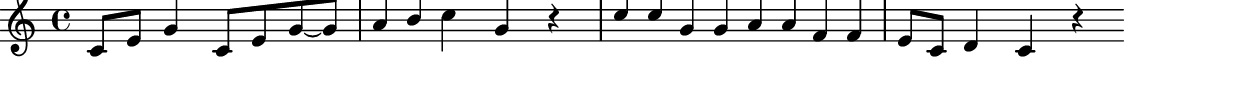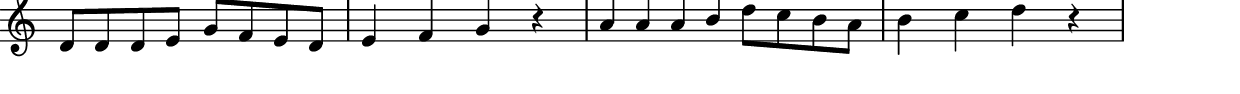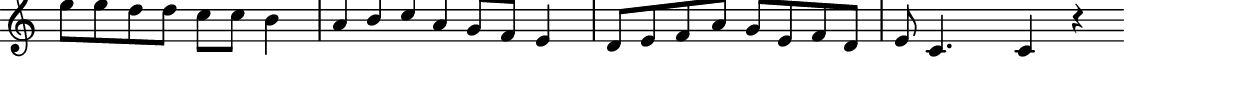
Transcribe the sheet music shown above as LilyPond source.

% MusicXML to Lilypond converter by Kovi

szovegAAA = \lyricmode {  "A" "ma" -- "dár" "fü" -- "tyü" -- "li" "már" "az" "á" -- "gon," "Ma" -- "gyar" "cser" -- "kész" "a" "leg" -- "el" -- "sõ" "a" "vi" -- "lá" -- "gon." "Ki" -- "pa" -- "kol" "és" "fel" -- "ve" -- "ri" "sá" -- "tor" -- "fá" -- "ját," "Da" -- "los" "kedv" -- "vel," "ví" -- "gan" "vég" -- "zi" "mun" -- "ká" -- "ját," "Ha" "dol" -- "go" -- "zik," "é" -- "ne" -- "kel," "tá" -- "bo" -- "ro" -- "zik" "lé" -- "lek" -- "kel," "A" -- "ka" -- "dályt" "õ" "nem" "is" -- "mer" "a" "vi" -- "lá" -- "gon."  }

szovegAAB = \lyricmode {  "Hogy" -- "ha" "megy," "hogy" -- "na" "in" -- "dul" "tá" -- "bo" -- "rá" -- "ba," "A" "jó" "Is" -- "ten" "mo" -- "so" -- "lyog" -- "va" "néz" "le" "rá" -- "ja."  \skip 4  \skip 4  \skip 4  \skip 4  \skip 4  \skip 4  \skip 4  \skip 4  \skip 4  \skip 4  \skip 4  \skip 4  \skip 4  \skip 4  \skip 4  \skip 4  \skip 4  \skip 4  \skip 4  \skip 4  \skip 4  \skip 4  \skip 4  \skip 4  \skip 4  \skip 4  \skip 4  \skip 4  \skip 4  \skip 4  \skip 4  \skip 4  \skip 4  \skip 4  \skip 4  \skip 4  \skip 4  \skip 4  \skip 4  \skip 4  \skip 4  \skip 4  \skip 4  \skip 4  \skip 4  \skip 4  }

% Analyzing...
% 1 parts
% 1 Staff
% forceBassClefActive = 
melody = {
% 75 notes in the part
% 1 voices

\new Staff
\new Voice {
% 75 notes
% 12 mesaures

% Measure 1
\clef "treble"
\key c \major
\time 4/4 
c'8 e'8 g'4 c'8 e'8 g'8~ g'8 
% Measure 2
a'8 b'8 c''4 g'4 r4 
% Measure 3
c''8 c''8 g'8 g'8 a'8 a'8 f'8 f'8 
% Measure 4
e'8 c'8 d'4 c'4 r4 \bar ":|:" 
% Measure 5
\break
d'8 d'8 d'8 e'8 g'8 f'8 e'8 d'8 
% Measure 6
e'4 f'4 g'4 r4 
% Measure 7
a'8 a'8 a'8 b'8 d''8 c''8 b'8 a'8 
% Measure 8
b'4 c''4 d''4 r4 
% Measure 9
\break
e''8 e''8 d''8 d''8 c''8 c''8 b'4 
% Measure 10
a'8 b'8 c''8 a'8 g'8 f'8 e'4 
% Measure 11
d'8 e'8 f'8 a'8 g'8 e'8 f'8 d'8 
% Measure 12
e'8 c'4. c'4 r4 \bar ":|" 
} % voice
} % melody


harmonies = \chordmode {
% 15 chords
\germanChords
c4 s4 s4 s4 f4 s4 c4 s4 s4 s4 f4 s4 g4 s4 c4 s4 g4 s4 s4 s4 c4 s4 s4 s4 f4 s4 s4 s4 g4 s4 s4 s4 c4 s4 s4 s4 f4 s4 c4 s4 g4 s4 s4 s4 c4
}

\include "../../definitions.ly"
